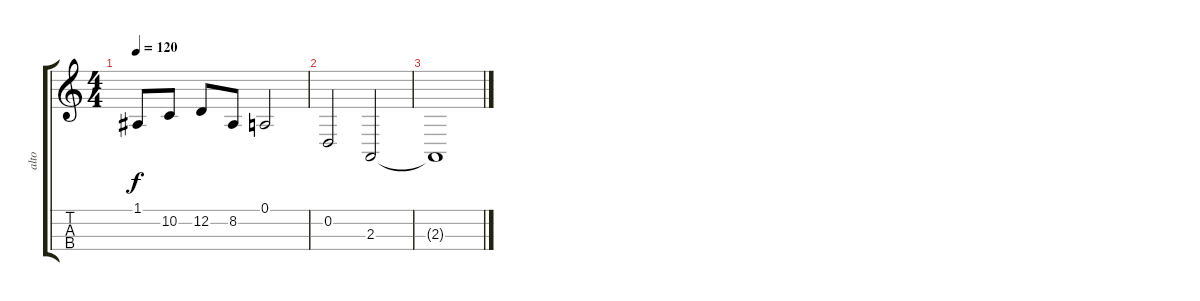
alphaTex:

\track ("alto" "alto") {instrument stringensemble1}
\staff {score tabs}
\tuning (A3 D3 G2 C2) {hide}
\ts (4 4)
\tempo 120
\clef g2
\ks c
1.1.8{dy f} 10.2.8 12.2.8 8.2.8 0.1.2 |
0.2.2 2.3.2 |
2.3{t}.1
